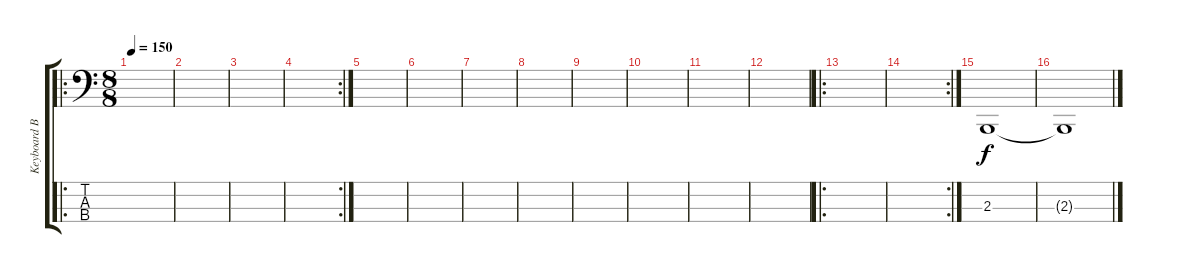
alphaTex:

\track ("Keyboard Bass Note" "Keyboard B") {instrument stringensemble1}
\staff {score tabs}
\tuning (G2 D2 A1 E1) {hide}
\ro
\ts (8 8)
\tempo 150
\clef f4
\ks c
|
|
|
\rc 2
|
|
|
|
|
|
|
|
|
\ro
|
\rc 2
|
2.3.1 |
2.3{t}.1{dy f}
